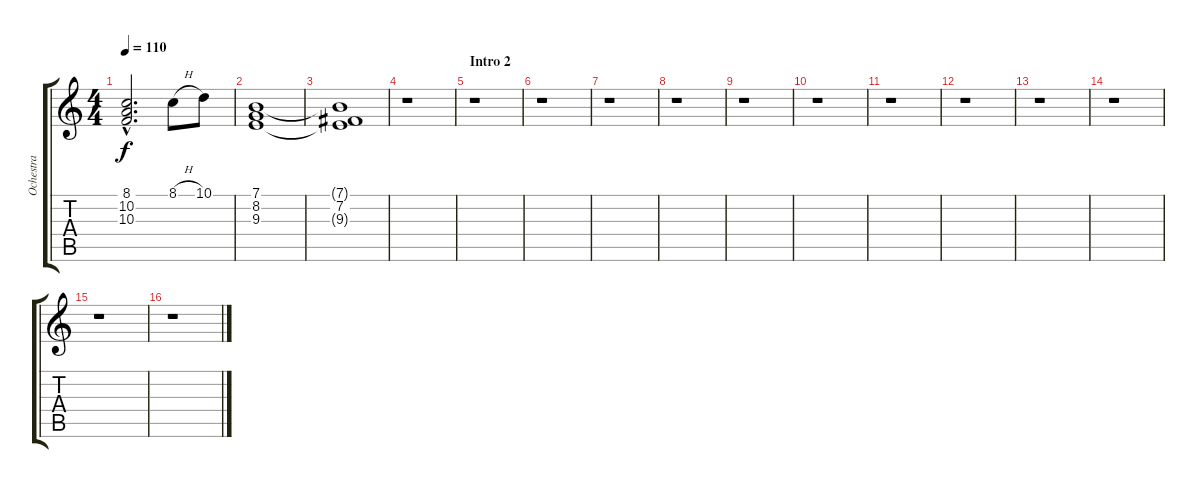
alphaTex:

\track ("Ochestra" "Ochestra") {instrument stringensemble1}
\staff {score tabs}
\tuning (E4 B3 G3 D3 A2 E2) {hide}
\ts (4 4)
\tempo 110
\clef g2
\ks c
(8.1{hac} 10.2{hac} 10.3{hac}).2{d dy f} 8.1{h}.8 10.1.8 |
(7.1 8.2 9.3).1 |
(7.1{t} 7.2 9.3{t}).1 |
r.1 |
\section ("" "Intro 2")
r.1 |
r.1 |
r.1 |
r.1 |
r.1 |
r.1 |
r.1 |
r.1 |
r.1 |
r.1 |
r.1 |
r.1
